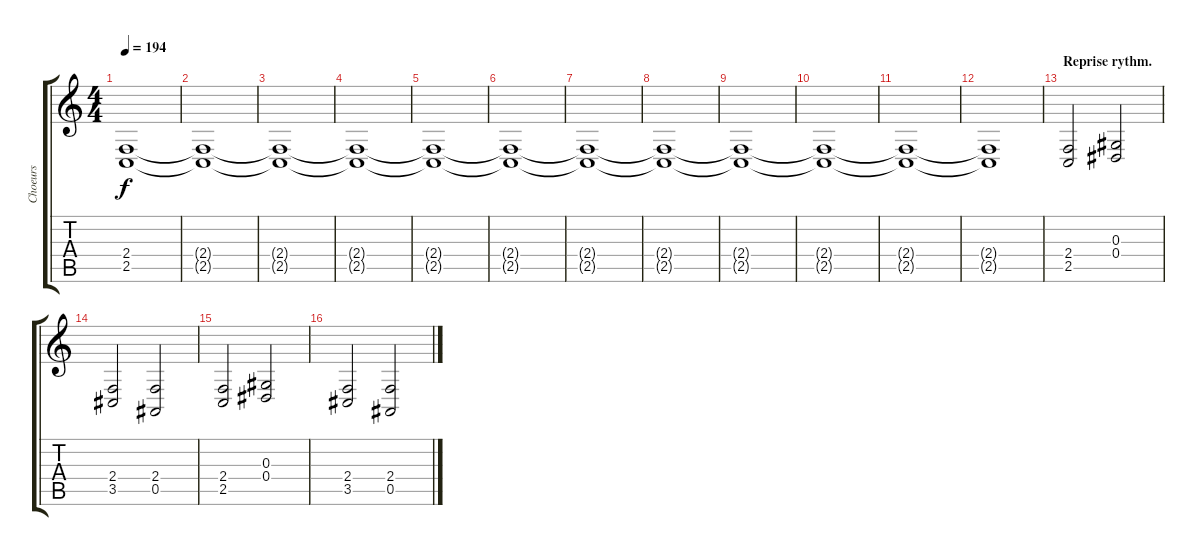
\track ("Choeurs" "Choeurs") {instrument choiraahs}
\staff {score tabs}
\tuning (F4 C4 Ab3 Eb3 Bb2 F2) {hide}
\ts (4 4)
\tempo 194
\clef g2
\ks c
(2.4{t} 2.5{t}).1{dy f} |
(2.4{t} 2.5{t}).1 |
(2.4{t} 2.5{t}).1 |
(2.4{t} 2.5{t}).1 |
(2.4{t} 2.5{t}).1 |
(2.4{t} 2.5{t}).1 |
(2.4{t} 2.5{t}).1 |
(2.4{t} 2.5{t}).1 |
(2.4{t} 2.5{t}).1 |
(2.4{t} 2.5{t}).1 |
(2.4{t} 2.5{t}).1 |
(2.4{t} 2.5{t}).1 |
\section ("" "Reprise rythm.")
(2.4 2.5).2 (0.3 0.4).2 |
(2.4 3.5).2 (2.4 0.5).2 |
(2.4 2.5).2 (0.3 0.4).2 |
(2.4 3.5).2 (2.4 0.5).2
